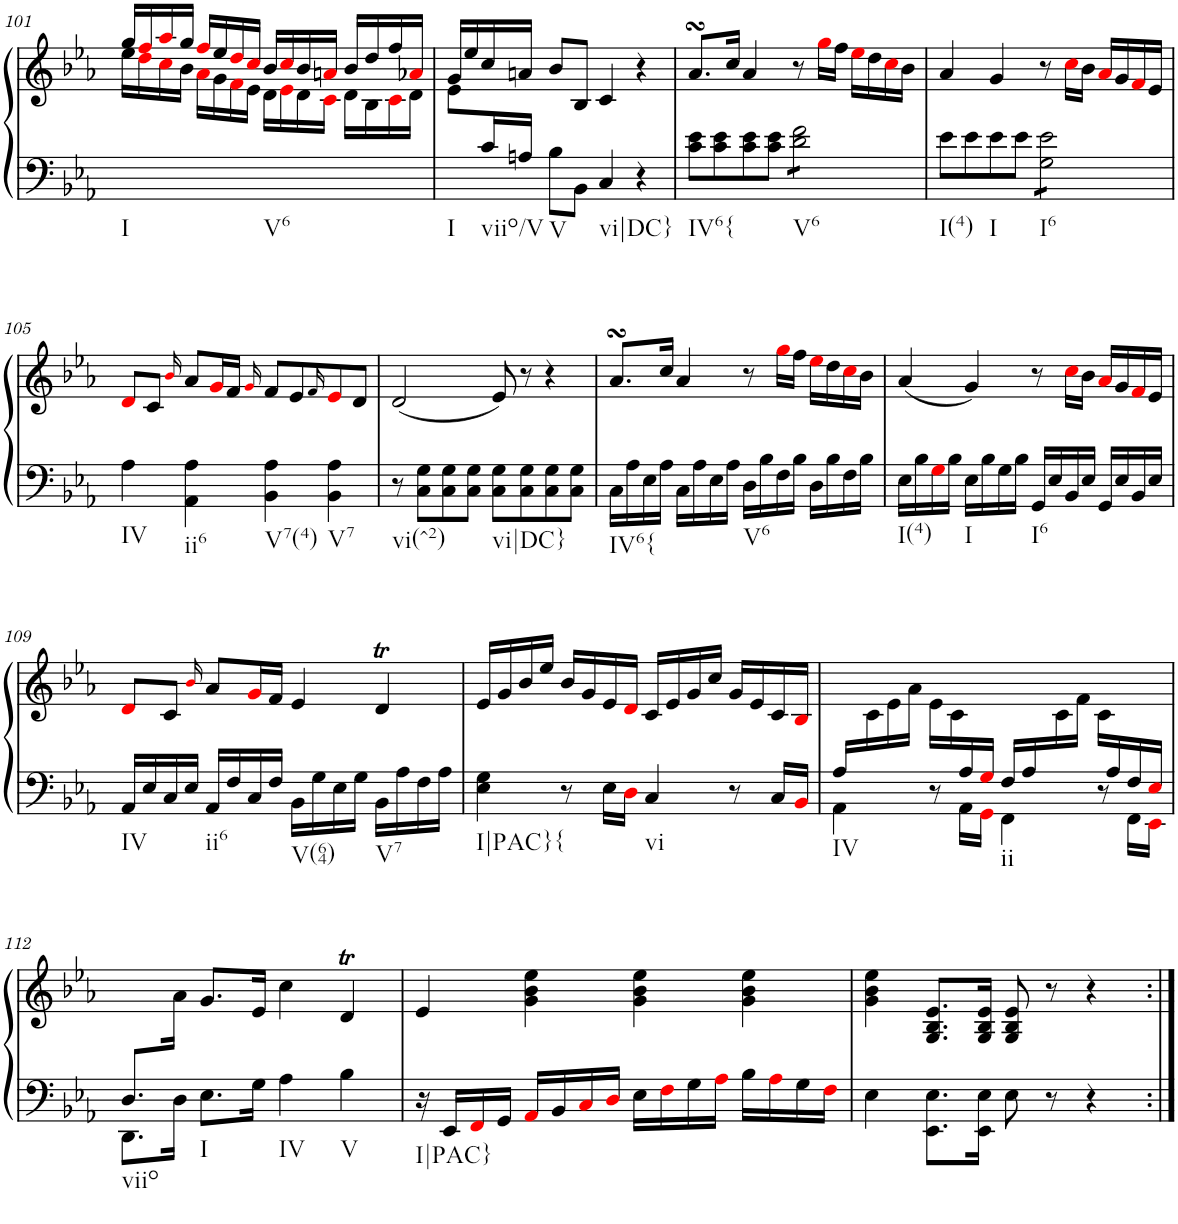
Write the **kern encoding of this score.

**kern	**kern
*part1	*part1
*staff2	*staff1
*I"Piano	*
*I'Pno.	*
!!LO:PB:g=z
*clefF4	*clefG2
*k[b-e-a-]	*k[b-e-a-]
*M4/4	*M4/4
*met(c)	*met(c)
=101	=101
*	*^
!LO:TX:b:t=I	!	!
2ryy	16gg/LL	16ee-\LL
.	16ffi/	16ddi\
.	16aa-i/	16cci\
.	16gg/JJ	16b-\JJ
.	16ffi/LL	16a-i\LL
.	16ee-/	16g\
.	16ddi/	16fi\
.	16cci/JJ	16e-\JJ
!LO:TX:b:t=V6	!	!
2ryy	16b-/LL	16d\LL
.	16cci/	16e-i\
.	16b-/	16d\
.	16ani/JJ	16ci\JJ
.	16b-/LL	16d\LL
.	16dd/	16B-\
.	16ff/	16ci\
.	16a-Xi/JJ	16d\JJ
=102	=102	=102
!LO:TX:b:t=I	!	!
8ryy	16g/LL	8e-\L
.	16ee-/	.
!LO:TX:b:t=viio/V	!	!
16c/L	16cc/	2..ryy
16An/JJ	16an/JJ	.
!LO:TX:b:t=V	!	!
8B-\L	8b-/L	.
8BB-\J	8B-/J	.
!LO:TX:b:t=vi|DC}	!	!
4C/	4c/	.
4r	4r	.
*	*v	*v
=103	=103
!LO:TX:b:t=IV6{	!
8c\ 8e-\L	8.a-sSSs/L
8c\ 8e-\	.
.	16cc/Jk
8c\ 8e-\	4a-/
8c\ 8e-\J	.
!LO:TX:b:t=V6	!
2d\@8@ 2f\@8@	8r
.	16ggi\LL
.	16ff\JJ
.	16ee-i\LL
.	16dd\
.	16cci\
.	16b-\JJ
=104	=104
!LO:TX:b:t=I(4)	!
8e-\L	4a-/
8e-\	.
!LO:TX:b:t=I	!
8e-\	4g/
8e-\J	.
!LO:TX:b:t=I6	!
2G\@8@ 2e-\@8@	8r
.	16cci\LL
.	16b-\JJ
.	16a-i/LL
.	16g/
.	16fi/
.	16e-/JJ
!!LO:LB:g=z
=105	=105
!LO:TX:b:t=IV	!
4A-\	8di/L
.	8c/J
.	16qb-i/
!LO:TX:b:t=ii6	!
4AA-\ 4A-\	8a-/L
.	16gi/L
.	16f/JJ
.	16qgi/
!LO:TX:b:t=V7(4)	!
4BB-\ 4A-\	8f/L
.	8e-/
.	16qf/
!LO:TX:b:t=V7	!
4BB-\ 4A-\	8e-i/
.	8d/J
=106	=106
!LO:TX:b:t=vi(^2)	!
8r	(2d/
8C\ 8G\L	.
8C\ 8G\	.
8C\ 8G\J	.
!LO:TX:b:t=vi|DC}	!
8C\ 8G\L	8e-/)
8C\ 8G\	8r
8C\ 8G\	4r
8C\ 8G\J	.
=107	=107
!LO:TX:b:t=IV6{	!
16C\LL	8.a-sSSs/L
16A-\	.
16E-\	.
16A-\JJ	16cc/Jk
16C\LL	4a-/
16A-\	.
16E-\	.
16A-\JJ	.
!LO:TX:b:t=V6	!
16D\LL	8r
16B-\	.
16F\	16ggi\LL
16B-\JJ	16ff\JJ
16D\LL	16ee-i\LL
16B-\	16dd\
16F\	16cci\
16B-\JJ	16b-\JJ
=108	=108
!LO:TX:b:t=I(4)	!
16E-\LL	(4a-/
16B-\	.
16Gi\	.
16B-\JJ	.
!LO:TX:b:t=I	!
16E-\LL	4g/)
16B-\	.
16G\	.
16B-\JJ	.
!LO:TX:b:t=I6	!
16GG/LL	8r
16E-/	.
16BB-/	16cci\LL
16E-/JJ	16b-\JJ
16GG/LL	16a-i/LL
16E-/	16g/
16BB-/	16fi/
16E-/JJ	16e-/JJ
!!LO:LB:g=z
=109	=109
!LO:TX:b:t=IV	!
16AA-/LL	8di/L
16E-/	.
16C/	8c/J
16E-/JJ	.
.	16qb-i/
!LO:TX:b:t=ii6	!
16AA-/LL	8a-/L
16F/	.
16C/	16gi/L
16F/JJ	16f/JJ
!LO:TX:b:t=V(64)	!
16BB-\LL	4e-/
16G\	.
16E-\	.
16G\JJ	.
!LO:TX:b:t=V7	!
16BB-\LL	4dt/
16A-\	.
16F\	.
16A-\JJ	.
=110	=110
!LO:TX:b:t=I|PAC}{	!
4E-\ 4G\	16e-/LL
.	16g/
.	16b-/
.	16ee-/JJ
8r	16b-/LL
.	16g/
16E-\LL	16e-/
16Di\JJ	16di/JJ
!LO:TX:b:t=vi	!
4C/	16c/LL
.	16e-/
.	16g/
.	16cc/JJ
8r	16g/LL
.	16e-/
16C/LL	16c/
16BB-i/JJ	16B-i/JJ
=111	=111
*^	*
!LO:TX:b:t=IV	!	!
16A-/LL	4AA-\	16ryy
16ryy	.	16c\
.	.	16e-\
.	.	16a-\JJ
.	8r	16e-\LL
.	.	16c\
16A-/	16AA-\LL	4ryy
16Gi/JJ	16GGi\JJ	.
!LO:TX:b:t=ii	!	!
16F/LL	4FF\	.
16A-/	.	.
8.ryy	.	16c\
.	.	16f\JJ
.	8r	16c\LL
16A-/	.	8.ryy
16F/	16FF\LL	.
16E-i/JJ	16EE-i\JJ	.
!!LO:LB:g=z
=112	=112	=112
!LO:TX:b:t=viio	!	!
8.D/L	8.DD\L	8.ryy
2ryy	16D\Jk	16a-\Jk
!	!LO:TX:b:t=I	!
.	8.E-\L	8.g/L
.	16G\Jk	16e-/Jk
!	!LO:TX:b:t=IV	!
.	4A-\	4cc\
4ryy	.	.
!	!LO:TX:b:t=V	!
.	4B-\	4dt/
16ryy	.	.
*v	*v	*
=113	=113
!LO:TX:b:t=I|PAC}	!
16r	4e-/
16EE-/LL	.
16FFi/	.
16GG/JJ	.
16AA-i/LL	4g\ 4b-\ 4ee-\
16BB-/	.
16Ci/	.
16Di/JJ	.
16E-\LL	4g\ 4b-\ 4ee-\
16Fi\	.
16G\	.
16A-i\JJ	.
16B-\LL	4g\ 4b-\ 4ee-\
16A-i\	.
16G\	.
16Fi\JJ	.
=114	=114
4E-\	4g\ 4b-\ 4ee-\
8.EE-\ 8.E-\L	8.G/ 8.B-/ 8.e-/L
16EE-\ 16E-\Jk	16G/ 16B-/ 16e-/Jk
8E-\	8G/ 8B-/ 8e-/
8r	8r
4r	4r
=:|!	=:|!
*-	*-
